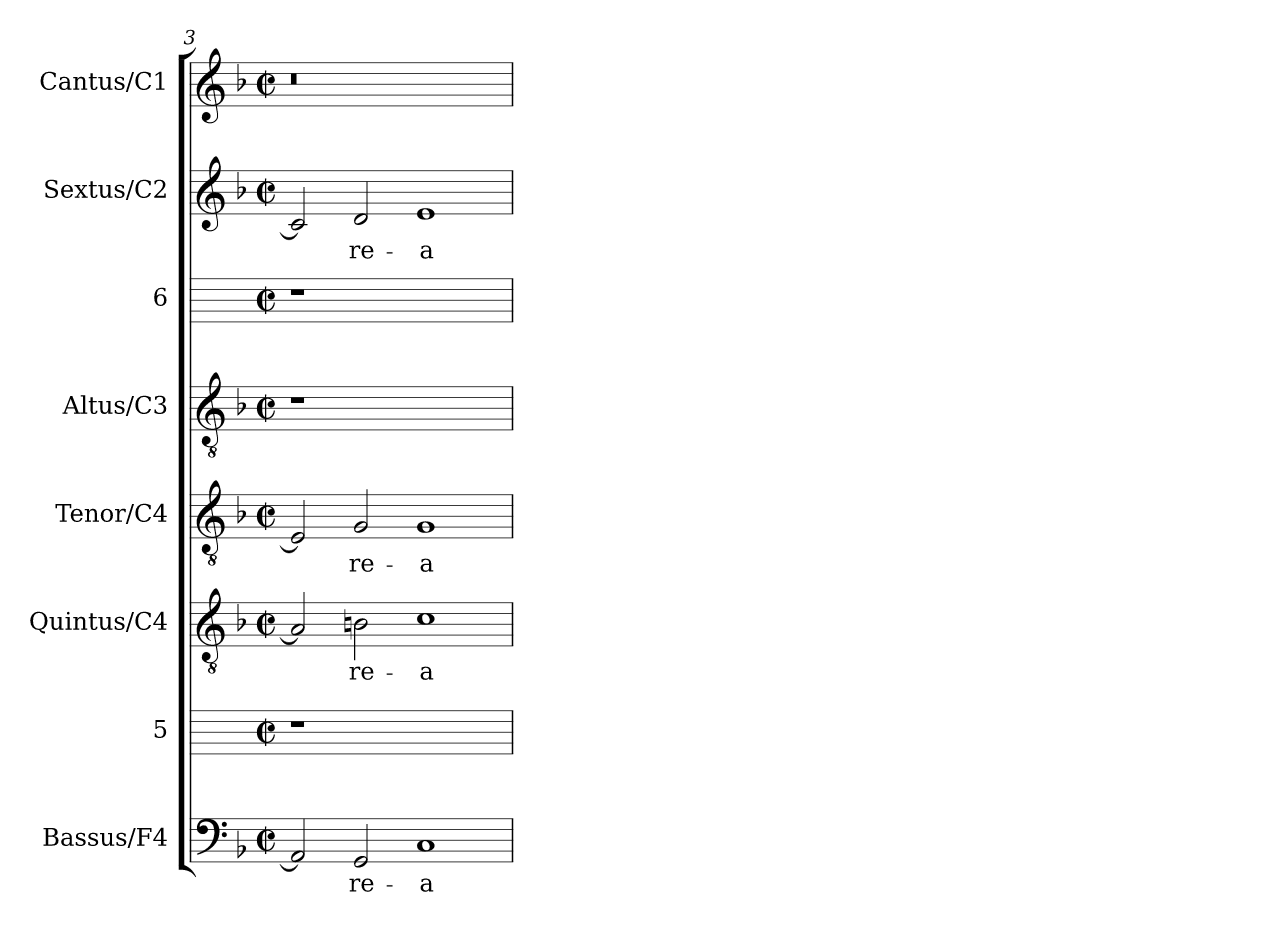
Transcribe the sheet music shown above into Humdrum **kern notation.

**kern	**text	**kern	**kern	**text	**kern	**text	**kern	**kern	**kern	**text	**kern
*part8	*part8	*part7	*part6	*part6	*part5	*part5	*part4	*part3	*part2	*part2	*part1
*staff8	*staff8	*staff7	*staff6	*staff6	*staff5	*staff5	*staff4	*staff3	*staff2	*staff2	*staff1
*I"Bassus/F4	*	*I"5	*I"Quintus/C4	*	*I"Tenor/C4	*	*I"Altus/C3	*I"6	*I"Sextus/C2	*	*I"Cantus/C1
*I'B	*	*	*	*	*I'T	*	*I'A	*	*	*	*I'C
*clefF4	*	*	*clefGv2	*	*clefGv2	*	*clefGv2	*	*clefG2	*	*clefG2
*k[b-]	*	*k[]	*k[b-]	*	*k[b-]	*	*k[b-]	*k[]	*k[b-]	*	*k[b-]
*F:	*	*C:	*F:	*	*F:	*	*F:	*C:	*F:	*	*F:
*M2/2	*	*M2/2	*M2/2	*	*M2/2	*	*M2/2	*M2/2	*M2/2	*	*M2/2
*met(c|)	*	*met(c|)	*met(c|)	*	*met(c|)	*	*met(c|)	*met(c|)	*met(c|)	*	*met(c|)
=3	=3	=3	=3	=3	=3	=3	=3	=3	=3	=3	=3
!	!LO:LY:b:cj	!	!	!LO:LY:b:cj	!	!LO:LY:b:cj	!	!	!	!LO:LY:b:cj	!
2AA/]	--	1r	2A/]	--	2E/]	--	1r	1r	2c#/]	--	0r
!	!LO:LY:b:cj	!	!	!LO:LY:b:cj	!	!LO:LY:b:cj	!	!	!	!LO:LY:b:cj	!
2GG/	-re-	.	2Bn\	-re-	2G/	-re-	.	.	2d/	-re-	.
!	!LO:LY:b:cj	!	!	!LO:LY:b:cj	!	!LO:LY:b:cj	!	!	!	!LO:LY:b:cj	!
1C	-a-	1ryy	1c	-a-	1G	-a-	1ryy	1ryy	1e	-a-	.
=	=	=	=	=	=	=	=	=	=	=	=
*-	*-	*-	*-	*-	*-	*-	*-	*-	*-	*-	*-
